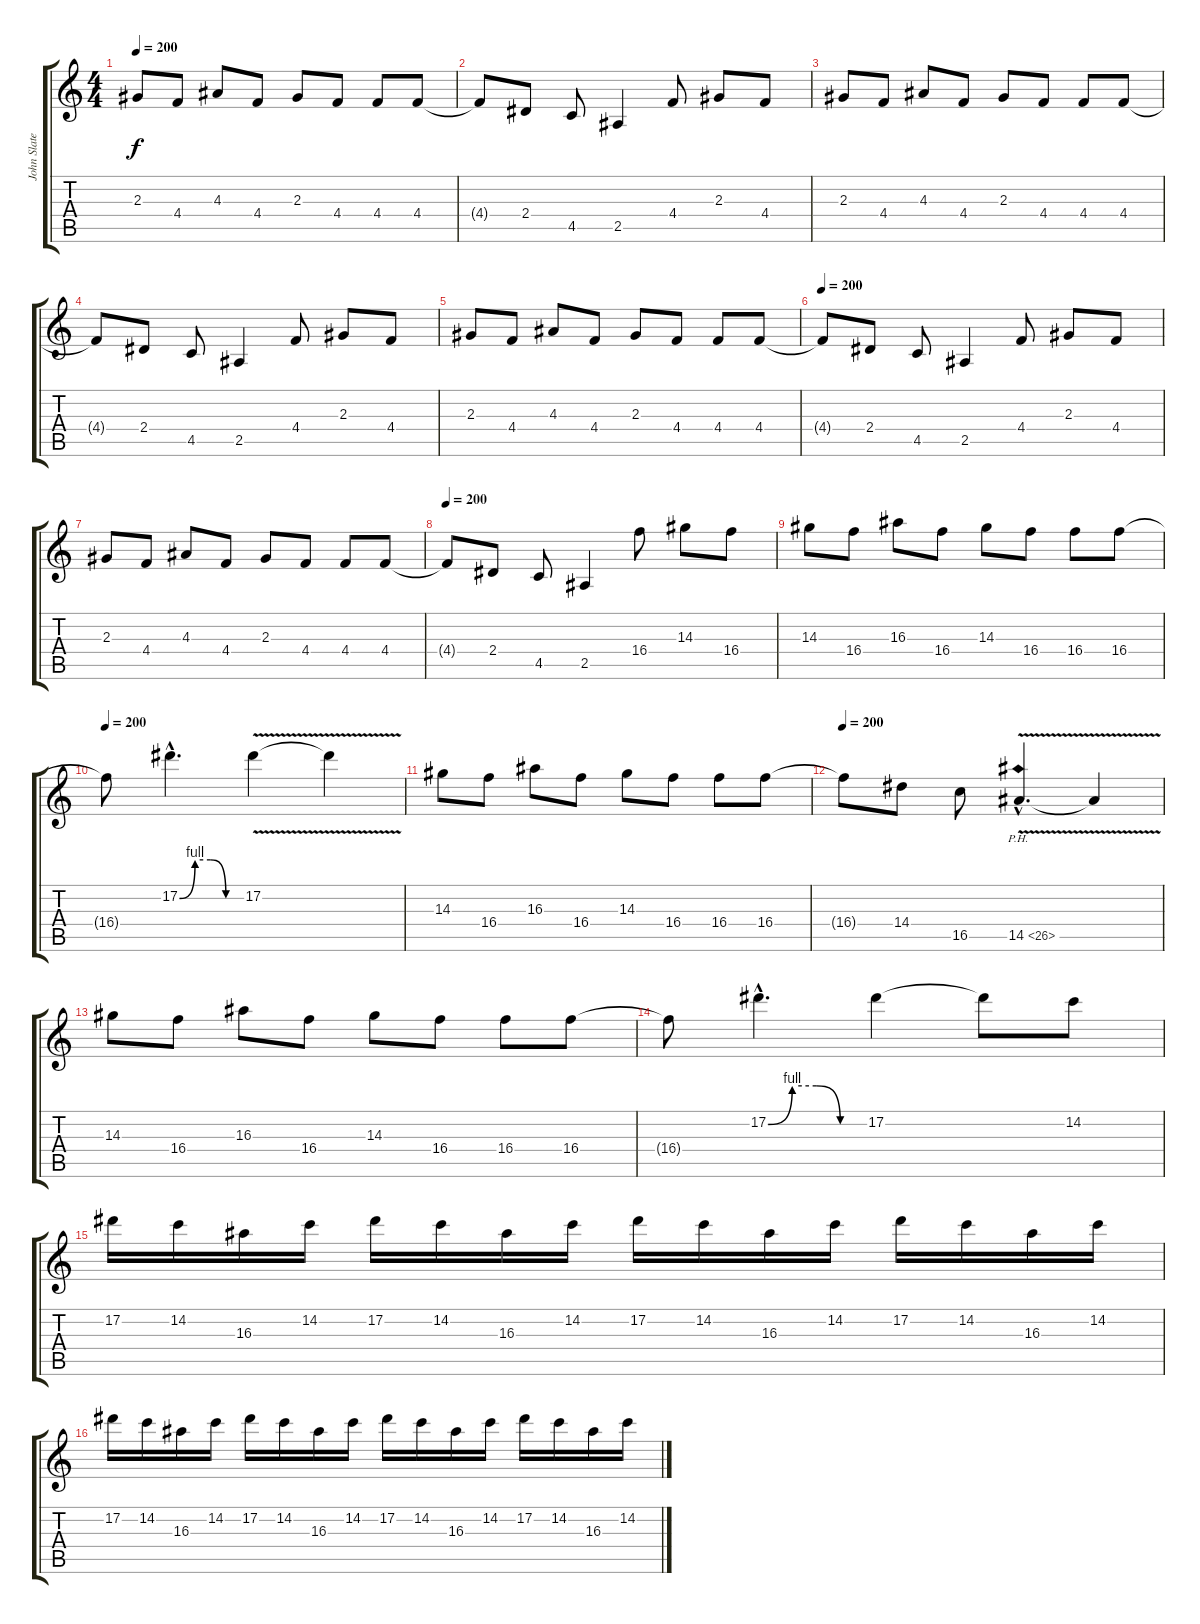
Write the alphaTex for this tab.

\track ("John Slater" "John Slate") {instrument distortionguitar}
\staff {score tabs}
\tuning (Eb4 Bb3 Gb3 Db3 Ab2 Db2) {hide}
\ts (4 4)
\tempo 200
\clef g2
\ks c
2.3.8{dy f} 4.4.8 4.3.8 4.4.8 2.3.8 4.4.8 4.4.8 4.4.8 |
4.4{t}.8 2.4.8 4.5.8 2.5.4 4.4.8 2.3.8 4.4.8 |
2.3.8 4.4.8 4.3.8 4.4.8 2.3.8 4.4.8 4.4.8 4.4.8 |
4.4{t}.8 2.4.8 4.5.8 2.5.4 4.4.8 2.3.8 4.4.8 |
2.3.8 4.4.8 4.3.8 4.4.8 2.3.8 4.4.8 4.4.8 4.4.8 |
\tempo 200
4.4{t}.8 2.4.8 4.5.8 2.5.4 4.4.8 2.3.8 4.4.8 |
2.3.8 4.4.8 4.3.8 4.4.8 2.3.8 4.4.8 4.4.8 4.4.8 |
\tempo 200
4.4{t}.8 2.4.8 4.5.8 2.5.4 16.4.8 14.3.8 16.4.8 |
14.3.8 16.4.8 16.3.8 16.4.8 14.3.8 16.4.8 16.4.8 16.4.8 |
\tempo 200
16.4{t}.8 17.2{be (custom 0 0 15 4 30 4 45 0 60 0) hac}.4{d} 17.2{v}.4 17.2{t}.4 |
14.3.8 16.4.8 16.3.8 16.4.8 14.3.8 16.4.8 16.4.8 16.4.8 |
\tempo 200
16.4{t}.8 14.4.8 16.5.8 14.5{ph 12 v hac}.4{d} 14.5{t}.4 |
14.3.8 16.4.8 16.3.8 16.4.8 14.3.8 16.4.8 16.4.8 16.4.8 |
16.4{t}.8 17.2{be (custom 0 0 15 4 30 4 45 0 60 0) hac}.4{d} 17.2.4 17.2{t}.8 14.2.8 |
17.2.16 14.2.16 16.3.16 14.2.16 17.2.16 14.2.16 16.3.16 14.2.16 17.2.16 14.2.16 16.3.16 14.2.16 17.2.16 14.2.16 16.3.16 14.2.16 |
17.2.16{txt ""} 14.2.16 16.3.16 14.2.16 17.2.16 14.2.16 16.3.16 14.2.16 17.2.16 14.2.16 16.3.16 14.2.16 17.2.16 14.2.16 16.3.16 14.2.16
